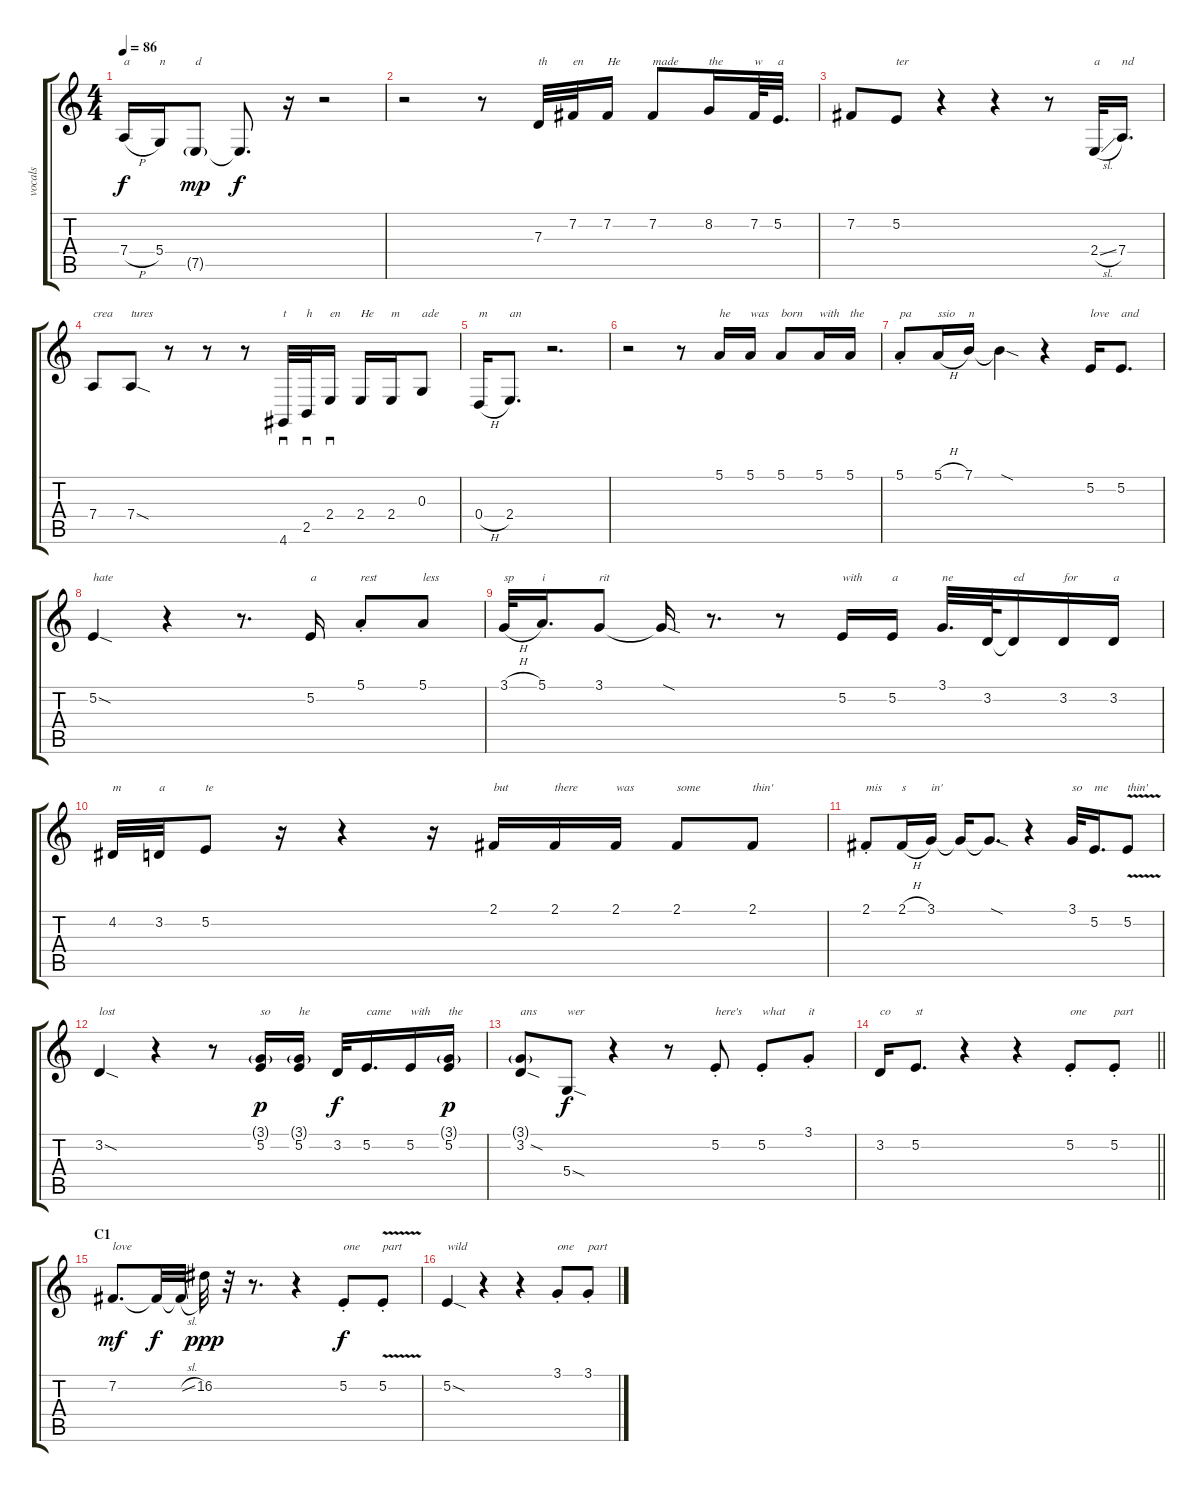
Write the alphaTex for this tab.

\track ("vocals" "vocals") {instrument lead2sawtooth}
\staff {score tabs}
\tuning (E4 B3 G3 D3 A2 E2) {hide}
\ts (4 4)
\tempo 86
\clef g2
\ks c
7.4{h}.16{txt "a" dy f} 5.4.16{txt "n"} 7.5{g}.8{txt "d" dy mp} 7.5{t}.8{d dy f} r.16 r.2 |
r.2 r.8 7.3.32{txt "th"} 7.2.32{txt "en"} 7.2.16{txt "He"} 7.2.8{txt "made"} 8.2.16{txt "the"} 7.2.64{txt "w"} 5.2.32{d txt "a"} |
7.2.8 5.2.8{txt "ter"} r.4 r.4 r.8 2.4{sl}.32{txt "a"} 7.4.16{d txt "nd"} |
7.4.8{txt "crea"} 7.4{sod}.8{txt "tures"} r.8 r.8 r.8 4.6.32{sd txt "t"} 2.5.32{sd txt "h"} 2.4.16{sd txt "en"} 2.4.16{txt "He"} 2.4.16{txt "m"} 0.3.8{txt "ade"} |
0.4{h}.16{txt "m"} 2.4.8{d txt "an"} r.2{d} |
r.2 r.8 5.1.16{txt "he"} 5.1.16{txt "was"} 5.1.8{txt "born"} 5.1.16{txt "with"} 5.1.16{txt "the"} |
5.1{st}.8{txt "pa"} 5.1{h}.16{txt "ssio"} 7.1.16{txt "n"} 7.1{sod t}.4 r.4 5.2.16{txt "love"} 5.2.8{d txt "and"} |
5.2{sod}.4{txt "hate"} r.4 r.8{d} 5.2.16{txt "a"} 5.1{st}.8{txt "rest"} 5.1.8{txt "less"} |
3.1{h}.32{txt "sp"} 5.1.16{d txt "i"} 3.1.8{txt "rit"} 3.1{sod t}.16 r.8{d} r.8 5.2.16{txt "with"} 5.2.16{txt "a"} 3.1.32{d txt "ne"} 3.2.64 3.2{t}.16{txt "ed"} 3.2.16{txt "for"} 3.2.16{txt "a"} |
4.2.32{txt "m"} 3.2.32{txt "a"} 5.2.8{txt "te"} r.16 r.4 r.16 2.1.16{txt "but"} 2.1.16{txt "there"} 2.1.16{txt "was"} 2.1.8{txt "some"} 2.1.8{txt "thin'"} |
2.1{st}.8{txt "mis"} 2.1{h}.16{txt "s"} 3.1.16{txt "in'"} 3.1{t}.16 3.1{sod t}.8{d} r.4 3.1.32{txt "so"} 5.2.16{d txt "me"} 5.2{v}.8{txt "thin'"} |
3.2{sod}.4{txt "lost"} r.4 r.8 (3.1{g} 5.2).16{txt "so" dy p} (3.1{g} 5.2).16{txt "he"} 3.2.32{dy f} 5.2.16{d txt "came"} 5.2.16{txt "with"} (3.1{g} 5.2).16{txt "the" dy p} |
(3.1{g} 3.2{sod}).8{txt "ans"} 5.4{sod}.8{txt "wer" dy f} r.4 r.8 5.2{st}.8{txt "here's"} 5.2{st}.8{txt "what"} 3.1{st}.8{txt "it"} |
\barLineRight lightlight
3.2.16{txt "co"} 5.2.8{d txt "st"} r.4 r.4 5.2{st}.8{txt "one"} 5.2{st}.8{txt "part"} |
\section ("" "C1")
7.2.8{d txt "love" dy mf} 7.2{t}.32{dy f} 7.2{sl t}.32 16.2.32{dy ppp} r.32 r.8{d} r.4 5.2{st}.8{txt "one" dy f} 5.2{v st}.8{txt "part"} |
5.2{sod}.4{txt "wild"} r.4 r.4 3.1{st}.8{txt "one"} 3.1{st}.8{txt "part"}
